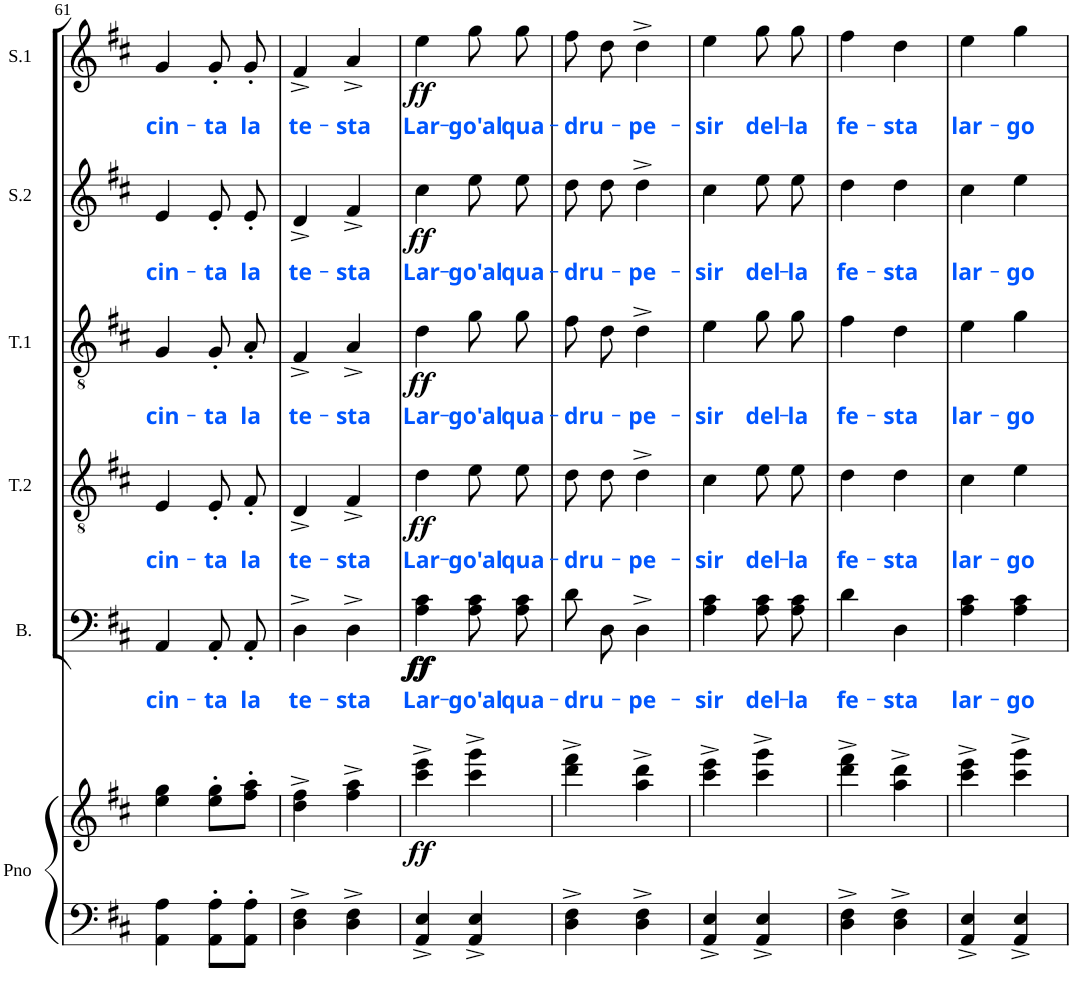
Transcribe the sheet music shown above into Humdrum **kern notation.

**kern	**kern	**dynam	**kern	**text	**dynam	**kern	**text	**dynam	**kern	**text	**dynam	**kern	**text	**dynam	**kern	**text	**dynam
*part6	*part6	*part6	*part5	*part5	*part5	*part4	*part4	*part4	*part3	*part3	*part3	*part2	*part2	*part2	*part1	*part1	*part1
*staff7	*staff6	*staff6/7	*staff5	*staff5	*staff5	*staff4	*staff4	*staff4	*staff3	*staff3	*staff3	*staff2	*staff2	*staff2	*staff1	*staff1	*staff1
*I"Piano	*	*	*I"Bass	*	*	*I"Tenor 2	*	*	*I"Tenor 1	*	*	*I"Soprano 2	*	*	*I"Soprano 1	*	*
*I'Pno	*	*	*I'B.	*	*	*I'T.2	*	*	*I'T.1	*	*	*I'S.2	*	*	*I'S.1	*	*
!!LO:PB:g=z
*clefF4	*clefG2	*	*clefF4	*	*	*clefGv2	*	*	*clefGv2	*	*	*clefG2	*	*	*clefG2	*	*
*k[f#c#]	*k[f#c#]	*	*k[f#c#]	*	*	*k[f#c#]	*	*	*k[f#c#]	*	*	*k[f#c#]	*	*	*k[f#c#]	*	*
*D:	*D:	*	*D:	*	*	*D:	*	*	*D:	*	*	*D:	*	*	*D:	*	*
*M2/4	*M2/4	*	*M2/4	*	*	*M2/4	*	*	*M2/4	*	*	*M2/4	*	*	*M2/4	*	*
=61	=61	=61	=61	=61	=61	=61	=61	=61	=61	=61	=61	=61	=61	=61	=61	=61	=61
!	!	!	!	!LO:LY:b:color=#0055FF	!	!	!LO:LY:b:color=#0055FF	!	!	!LO:LY:b:color=#0055FF	!	!	!LO:LY:b:color=#0055FF	!	!	!LO:LY:b:color=#0055FF	!
4AA\ 4A\	4ee\ 4gg\	.	4AA/	cin-	.	4E/	cin-	.	4G/	cin-	.	4e/	cin-	.	4g/	cin-	.
!	!	!	!	!LO:LY:b:color=#0055FF	!	!	!LO:LY:b:color=#0055FF	!	!	!LO:LY:b:color=#0055FF	!	!	!LO:LY:b:color=#0055FF	!	!	!LO:LY:b:color=#0055FF	!
8AA\' 8A\'L	8ee\' 8gg\'L	.	8AA'/L	-ta	.	8E'/L	-ta	.	8G'/L	-ta	.	8e'/L	-ta	.	8g'/L	-ta	.
!	!	!	!	!LO:LY:b:color=#0055FF	!	!	!LO:LY:b:color=#0055FF	!	!	!LO:LY:b:color=#0055FF	!	!	!LO:LY:b:color=#0055FF	!	!	!LO:LY:b:color=#0055FF	!
8AA\' 8A\'J	8ff#\' 8aa\'J	.	8AA'/J	la	.	8F#'/J	la	.	8A'/J	la	.	8e'/J	la	.	8g'/J	la	.
=62	=62	=62	=62	=62	=62	=62	=62	=62	=62	=62	=62	=62	=62	=62	=62	=62	=62
!	!	!	!	!LO:LY:b:color=#0055FF	!	!	!LO:LY:b:color=#0055FF	!	!	!LO:LY:b:color=#0055FF	!	!	!LO:LY:b:color=#0055FF	!	!	!LO:LY:b:color=#0055FF	!
4D\^ 4F#\^	4dd\^ 4ff#\^	.	4D^\	te-	.	4D^/	te-	.	4F#^/	te-	.	4d^/	te-	.	4f#^/	te-	.
!	!	!	!	!LO:LY:b:color=#0055FF	!	!	!LO:LY:b:color=#0055FF	!	!	!LO:LY:b:color=#0055FF	!	!	!LO:LY:b:color=#0055FF	!	!	!LO:LY:b:color=#0055FF	!
4D\^ 4F#\^	4ff#\^ 4aa\^	.	4D^\	-sta	.	4F#^/	-sta	.	4A^/	-sta	.	4f#^/	-sta	.	4a^/	-sta	.
=63	=63	=63	=63	=63	=63	=63	=63	=63	=63	=63	=63	=63	=63	=63	=63	=63	=63
!	!	!LO:DY:b	!	!LO:LY:b:color=#0055FF	!LO:DY:b	!	!LO:LY:b:color=#0055FF	!	!	!LO:LY:b:color=#0055FF	!	!	!LO:LY:b:color=#0055FF	!	!	!LO:LY:b:color=#0055FF	!
!	!	!	!	!	!LO:DY:n=1:b	!	!	!LO:DY:b	!	!	!LO:DY:b	!	!	!LO:DY:b	!	!	!LO:DY:b
4AA/^ 4E/^	4ccc#\^ 4eee\^	ff	4A\ 4c#\	Lar-	ff ff	4d\	Lar-	ff	4d\	Lar-	ff	4cc#\	Lar-	ff	4ee\	Lar-	ff
!	!	!	!	!LO:LY:b:color=#0055FF	!	!	!LO:LY:b:color=#0055FF	!	!	!LO:LY:b:color=#0055FF	!	!	!LO:LY:b:color=#0055FF	!	!	!LO:LY:b:color=#0055FF	!
4AA/^ 4E/^	4ccc#\^ 4ggg\^	.	8A\ 8c#\L	-go'al	.	8e\L	-go'al	.	8g\L	-go'al	.	8ee\L	-go'al	.	8gg\L	-go'al	.
!	!	!	!	!LO:LY:b:color=#0055FF	!	!	!LO:LY:b:color=#0055FF	!	!	!LO:LY:b:color=#0055FF	!	!	!LO:LY:b:color=#0055FF	!	!	!LO:LY:b:color=#0055FF	!
.	.	.	8A\ 8c#\J	qua-	.	8e\J	qua-	.	8g\J	qua-	.	8ee\J	qua-	.	8gg\J	qua-	.
=64	=64	=64	=64	=64	=64	=64	=64	=64	=64	=64	=64	=64	=64	=64	=64	=64	=64
!	!	!	!	!LO:LY:b:color=#0055FF	!	!	!LO:LY:b:color=#0055FF	!	!	!LO:LY:b:color=#0055FF	!	!	!LO:LY:b:color=#0055FF	!	!	!LO:LY:b:color=#0055FF	!
4D\^ 4F#\^	4ddd\^ 4fff#\^	.	8d\L	-dru-	.	8d\L	-dru-	.	8f#\L	-dru-	.	8dd\L	-dru-	.	8ff#\L	-dru-	.
.	.	.	8D\J	.	.	8d\J	.	.	8d\J	.	.	8dd\J	.	.	8dd\J	.	.
!	!	!	!	!LO:LY:b:color=#0055FF	!	!	!LO:LY:b:color=#0055FF	!	!	!LO:LY:b:color=#0055FF	!	!	!LO:LY:b:color=#0055FF	!	!	!LO:LY:b:color=#0055FF	!
4D\^ 4F#\^	4aa\^ 4ddd\^	.	4D^\	-pe-	.	4d^\	-pe-	.	4d^\	-pe-	.	4dd^\	-pe-	.	4dd^\	-pe-	.
=65	=65	=65	=65	=65	=65	=65	=65	=65	=65	=65	=65	=65	=65	=65	=65	=65	=65
!	!	!	!	!LO:LY:b:color=#0055FF	!	!	!LO:LY:b:color=#0055FF	!	!	!LO:LY:b:color=#0055FF	!	!	!LO:LY:b:color=#0055FF	!	!	!LO:LY:b:color=#0055FF	!
4AA/^ 4E/^	4ccc#\^ 4eee\^	.	4A\ 4c#\	-sir	.	4c#\	-sir	.	4e\	-sir	.	4cc#\	-sir	.	4ee\	-sir	.
!	!	!	!	!LO:LY:b:color=#0055FF	!	!	!LO:LY:b:color=#0055FF	!	!	!LO:LY:b:color=#0055FF	!	!	!LO:LY:b:color=#0055FF	!	!	!LO:LY:b:color=#0055FF	!
4AA/^ 4E/^	4ccc#\^ 4ggg\^	.	8A\ 8c#\L	del-	.	8e\L	del-	.	8g\L	del-	.	8ee\L	del-	.	8gg\L	del-	.
!	!	!	!	!LO:LY:b:color=#0055FF	!	!	!LO:LY:b:color=#0055FF	!	!	!LO:LY:b:color=#0055FF	!	!	!LO:LY:b:color=#0055FF	!	!	!LO:LY:b:color=#0055FF	!
.	.	.	8A\ 8c#\J	-la	.	8e\J	-la	.	8g\J	-la	.	8ee\J	-la	.	8gg\J	-la	.
=66	=66	=66	=66	=66	=66	=66	=66	=66	=66	=66	=66	=66	=66	=66	=66	=66	=66
!	!	!	!	!LO:LY:b:color=#0055FF	!	!	!LO:LY:b:color=#0055FF	!	!	!LO:LY:b:color=#0055FF	!	!	!LO:LY:b:color=#0055FF	!	!	!LO:LY:b:color=#0055FF	!
4D\^ 4F#\^	4ddd\^ 4fff#\^	.	4d\	fe-	.	4d\	fe-	.	4f#\	fe-	.	4dd\	fe-	.	4ff#\	fe-	.
!	!	!	!	!LO:LY:b:color=#0055FF	!	!	!LO:LY:b:color=#0055FF	!	!	!LO:LY:b:color=#0055FF	!	!	!LO:LY:b:color=#0055FF	!	!	!LO:LY:b:color=#0055FF	!
4D\^ 4F#\^	4aa\^ 4ddd\^	.	4D\	-sta	.	4d\	-sta	.	4d\	-sta	.	4dd\	-sta	.	4dd\	-sta	.
=67	=67	=67	=67	=67	=67	=67	=67	=67	=67	=67	=67	=67	=67	=67	=67	=67	=67
!	!	!	!	!LO:LY:b:color=#0055FF	!	!	!LO:LY:b:color=#0055FF	!	!	!LO:LY:b:color=#0055FF	!	!	!LO:LY:b:color=#0055FF	!	!	!LO:LY:b:color=#0055FF	!
4AA/^ 4E/^	4ccc#\^ 4eee\^	.	4A\ 4c#\	lar-	.	4c#\	lar-	.	4e\	lar-	.	4cc#\	lar-	.	4ee\	lar-	.
!	!	!	!	!LO:LY:b:color=#0055FF	!	!	!LO:LY:b:color=#0055FF	!	!	!LO:LY:b:color=#0055FF	!	!	!LO:LY:b:color=#0055FF	!	!	!LO:LY:b:color=#0055FF	!
4AA/^ 4E/^	4ccc#\^ 4ggg\^	.	4A\ 4c#\	-go	.	4e\	-go	.	4g\	-go	.	4ee\	-go	.	4gg\	-go	.
=	=	=	=	=	=	=	=	=	=	=	=	=	=	=	=	=	=
*-	*-	*-	*-	*-	*-	*-	*-	*-	*-	*-	*-	*-	*-	*-	*-	*-	*-
